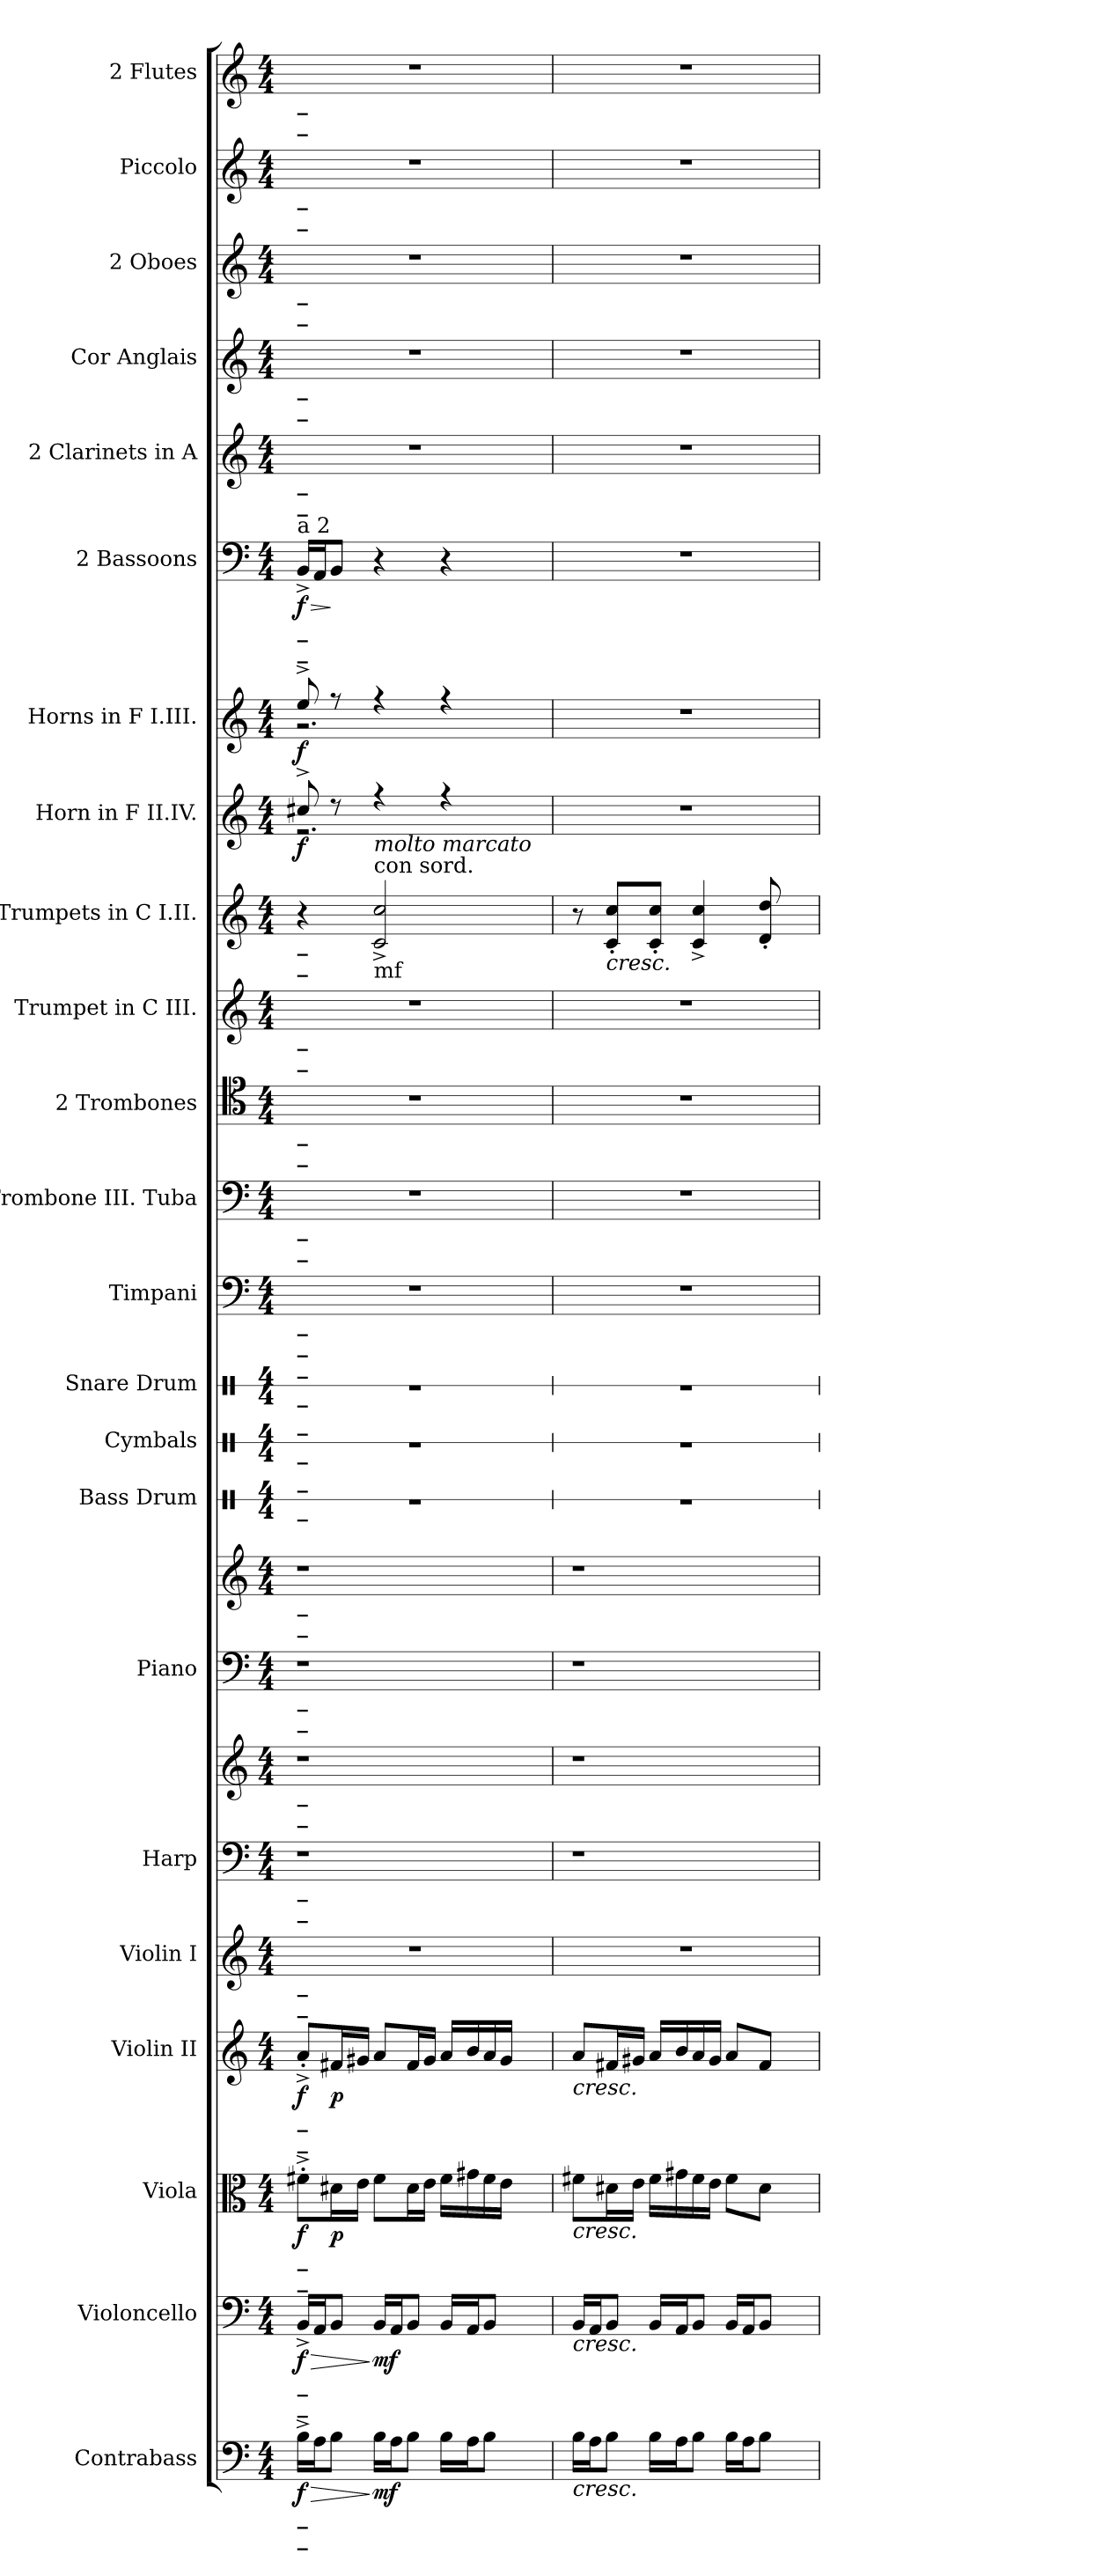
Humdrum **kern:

**kern	**dynam	**kern	**dynam	**kern	**dynam	**kern	**dynam	**kern	**kern	**kern	**kern	**kern	**kern	**kern	**kern	**kern	**kern	**kern	**kern	**kern	**kern	**dynam	**kern	**dynam	**kern	**dynam	**kern	**kern	**kern	**kern	**kern
*part23	*part23	*part22	*part22	*part21	*part21	*part20	*part20	*part19	*part18	*part18	*part17	*part17	*part16	*part15	*part14	*part13	*part12	*part11	*part10	*part9	*part8	*part8	*part7	*part7	*part6	*part6	*part5	*part4	*part3	*part2	*part1
*staff25	*staff25	*staff24	*staff24	*staff23	*staff23	*staff22	*staff22	*staff21	*staff20	*staff19	*staff18	*staff17	*staff16	*staff15	*staff14	*staff13	*staff12	*staff11	*staff10	*staff9	*staff8	*staff8	*staff7	*staff7	*staff6	*staff6	*staff5	*staff4	*staff3	*staff2	*staff1
*I"Contrabass	*	*I"Violoncello	*	*I"Viola	*	*I"Violin II	*	*I"Violin I	*I"Harp	*	*I"Piano	*	*I"Bass Drum	*I"Cymbals	*I"Snare Drum	*I"Timpani	*I"Trombone III. Tuba	*I"2 Trombones	*I"Trumpet in C III.	*I"Trumpets in C I.II.	*I"Horn in F II.IV.	*	*I"Horns in F  I.III.	*	*I"2 Bassoons	*	*I"2 Clarinets in A	*I"Cor Anglais	*I"2 Oboes	*I"Piccolo	*I"2 Flutes
*I'Cb.	*	*I'Vc.	*	*I'Vla.	*	*I'Vln. II	*	*I'Vln. I	*I'Hp.	*	*I'Pno.	*	*I'B. D.	*I'Cym.	*I'S. D.	*I'Timp.	*I'3. Tbn. Tba.	*I'1.2. Tbn.	*	*	*I'3.4. Hn.	*	*I'1.2. Hn.	*	*I'1.2. Bsn.	*	*	*I'C. A.	*I'1.2. Ob.	*I'Picc.	*I'1.2. Fl.
!!LO:PB:g=z
*	*	*	*	*	*	*	*	*	*	*	*	*	*stria1	*stria1	*stria1	*	*	*	*	*	*	*	*	*	*	*	*	*	*	*	*
*clefF4	*	*clefF4	*	*clefC3	*	*clefG2	*	*clefG2	*clefF4	*clefG2	*clefF4	*clefG2	*clefX	*clefX	*clefX	*clefF4	*clefF4	*clefC4	*clefG2	*clefG2	*clefG2	*	*clefG2	*	*clefF4	*	*clefG2	*clefG2	*clefG2	*clefG2	*clefG2
*ITrd7c12	*	*	*	*	*	*	*	*	*	*	*	*	*	*	*	*	*	*	*	*	*ITrd4c7	*	*ITrd4c7	*	*	*	*ITrd2c3	*ITrd4c7	*	*ITrd-7c-12	*
*k[]	*	*k[]	*	*k[]	*	*k[]	*	*k[]	*k[]	*k[]	*k[]	*k[]	*k[]	*k[]	*k[]	*k[]	*k[]	*k[]	*k[]	*k[]	*k[b-]	*	*k[b-]	*	*k[]	*	*k[f#c#g#]	*k[b-]	*k[]	*k[]	*k[]
*M4/4	*	*M4/4	*	*M4/4	*	*M4/4	*	*M4/4	*M4/4	*M4/4	*M4/4	*M4/4	*M4/4	*M4/4	*M4/4	*M4/4	*M4/4	*M4/4	*M4/4	*M4/4	*M4/4	*	*M4/4	*	*M4/4	*	*M4/4	*M4/4	*M4/4	*M4/4	*M4/4
*MM132	*	*MM132	*	*MM132	*	*MM132	*	*MM132	*MM132	*MM132	*MM132	*MM132	*MM132	*MM132	*MM132	*MM132	*MM132	*MM132	*MM132	*MM132	*MM132	*	*MM132	*	*MM132	*	*MM132	*MM132	*MM132	*MM132	*MM132
=1	=1	=1	=1	=1	=1	=1	=1	=1	=1	=1	=1	=1	=1	=1	=1	=1	=1	=1	=1	=1	=1	=1	=1	=1	=1	=1	=1	=1	=1	=1	=1
!	!	!	!	!	!	!	!	!	!	!	!	!	!	!	!	!	!	!	!	!	!	!	!	!	!	!	!	!	!	!	!LO:TX:b:B:t=_
!	!	!	!	!	!	!	!	!	!	!	!	!	!	!	!	!	!	!	!	!	!	!	!	!	!	!	!	!	!	!	!LO:TX:b:B:t=_
!	!	!	!	!	!	!	!	!	!	!	!	!	!	!	!	!	!	!	!	!	!	!	!	!	!	!	!	!	!	!LO:TX:b:B:t=_	!
!	!	!	!	!	!	!	!	!	!	!	!	!	!	!	!	!	!	!	!	!	!	!	!	!	!	!	!	!	!	!LO:TX:b:B:t=_	!
!	!	!	!	!	!	!	!	!	!	!	!	!	!	!	!	!	!	!	!	!	!	!	!	!	!	!	!	!	!LO:TX:b:B:t=_	!	!
!	!	!	!	!	!	!	!	!	!	!	!	!	!	!	!	!	!	!	!	!	!	!	!	!	!	!	!	!	!LO:TX:b:B:t=_	!	!
!	!	!	!	!	!	!	!	!	!	!	!	!	!	!	!	!	!	!	!	!	!	!	!	!	!	!	!	!LO:TX:b:B:t=_	!	!	!
!	!	!	!	!	!	!	!	!	!	!	!	!	!	!	!	!	!	!	!	!	!	!	!	!	!	!	!	!LO:TX:b:B:t=_	!	!	!
!	!	!	!	!	!	!	!	!	!	!	!	!	!	!	!	!	!	!	!	!	!	!	!	!	!	!	!LO:TX:b:B:t=_	!	!	!	!
!	!	!	!	!	!	!	!	!	!	!	!	!	!	!	!	!	!	!	!	!	!	!	!	!	!	!	!LO:TX:b:B:t=_	!	!	!	!
!	!	!	!	!	!	!	!	!	!	!	!	!	!	!	!	!	!	!	!	!	!	!	!	!	!LO:TX:b:B:t=_	!	!	!	!	!	!
!	!	!	!	!	!	!	!	!	!	!	!	!	!	!	!	!	!	!	!	!	!	!	!	!	!LO:TX:b:B:t=_	!	!	!	!	!	!
!	!	!	!	!	!	!	!	!	!	!	!	!	!	!	!	!	!	!	!	!	!	!	!	!	!LO:TX:a:t=a 2	!	!	!	!	!	!
!	!	!	!	!	!	!	!	!	!	!	!	!	!	!	!	!	!	!	!	!	!	!	!LO:TX:b:B:t=_	!	!	!	!	!	!	!	!
!	!	!	!	!	!	!	!	!	!	!	!	!	!	!	!	!	!	!	!	!	!	!	!LO:TX:b:B:t=_	!	!	!	!	!	!	!	!
!	!	!	!	!	!	!	!	!	!	!	!	!	!	!	!	!	!	!	!	!	!LO:TX:b:B:t=_	!	!	!	!	!	!	!	!	!	!
!	!	!	!	!	!	!	!	!	!	!	!	!	!	!	!	!	!	!	!	!	!LO:TX:b:B:t=_	!	!	!	!	!	!	!	!	!	!
!	!	!	!	!	!	!	!	!	!	!	!	!	!	!	!	!	!	!	!	!LO:TX:b:B:t=_	!	!	!	!	!	!	!	!	!	!	!
!	!	!	!	!	!	!	!	!	!	!	!	!	!	!	!	!	!	!	!	!LO:TX:b:B:t=_	!	!	!	!	!	!	!	!	!	!	!
!	!	!	!	!	!	!	!	!	!	!	!	!	!	!	!	!	!	!	!LO:TX:b:B:t=_	!	!	!	!	!	!	!	!	!	!	!	!
!	!	!	!	!	!	!	!	!	!	!	!	!	!	!	!	!	!	!	!LO:TX:b:B:t=_	!	!	!	!	!	!	!	!	!	!	!	!
!	!	!	!	!	!	!	!	!	!	!	!	!	!	!	!	!	!	!LO:TX:b:B:t=_	!	!	!	!	!	!	!	!	!	!	!	!	!
!	!	!	!	!	!	!	!	!	!	!	!	!	!	!	!	!	!	!LO:TX:b:B:t=_	!	!	!	!	!	!	!	!	!	!	!	!	!
!	!	!	!	!	!	!	!	!	!	!	!	!	!	!	!	!	!LO:TX:b:B:t=_	!	!	!	!	!	!	!	!	!	!	!	!	!	!
!	!	!	!	!	!	!	!	!	!	!	!	!	!	!	!	!	!LO:TX:b:B:t=_	!	!	!	!	!	!	!	!	!	!	!	!	!	!
!	!	!	!	!	!	!	!	!	!	!	!	!	!	!	!	!LO:TX:b:B:t=_	!	!	!	!	!	!	!	!	!	!	!	!	!	!	!
!	!	!	!	!	!	!	!	!	!	!	!	!	!	!	!	!LO:TX:b:B:t=_	!	!	!	!	!	!	!	!	!	!	!	!	!	!	!
!	!	!	!	!	!	!	!	!	!	!	!	!	!	!	!LO:TX:a:B:t=_	!	!	!	!	!	!	!	!	!	!	!	!	!	!	!	!
!	!	!	!	!	!	!	!	!	!	!	!	!	!	!	!LO:TX:b:B:t=_	!	!	!	!	!	!	!	!	!	!	!	!	!	!	!	!
!	!	!	!	!	!	!	!	!	!	!	!	!	!	!LO:TX:a:B:t=_	!	!	!	!	!	!	!	!	!	!	!	!	!	!	!	!	!
!	!	!	!	!	!	!	!	!	!	!	!	!	!	!LO:TX:b:B:t=_	!	!	!	!	!	!	!	!	!	!	!	!	!	!	!	!	!
!	!	!	!	!	!	!	!	!	!	!	!	!	!LO:TX:a:B:t=_	!	!	!	!	!	!	!	!	!	!	!	!	!	!	!	!	!	!
!	!	!	!	!	!	!	!	!	!	!	!	!	!LO:TX:b:B:t=_	!	!	!	!	!	!	!	!	!	!	!	!	!	!	!	!	!	!
!	!	!	!	!	!	!	!	!	!	!	!	!LO:TX:b:B:t=_	!	!	!	!	!	!	!	!	!	!	!	!	!	!	!	!	!	!	!
!	!	!	!	!	!	!	!	!	!	!	!	!LO:TX:b:B:t=_	!	!	!	!	!	!	!	!	!	!	!	!	!	!	!	!	!	!	!
!	!	!	!	!	!	!	!	!	!	!	!LO:TX:b:B:t=_	!	!	!	!	!	!	!	!	!	!	!	!	!	!	!	!	!	!	!	!
!	!	!	!	!	!	!	!	!	!	!	!LO:TX:b:B:t=_	!	!	!	!	!	!	!	!	!	!	!	!	!	!	!	!	!	!	!	!
!	!	!	!	!	!	!	!	!	!	!LO:TX:b:B:t=_	!	!	!	!	!	!	!	!	!	!	!	!	!	!	!	!	!	!	!	!	!
!	!	!	!	!	!	!	!	!	!	!LO:TX:b:B:t=_	!	!	!	!	!	!	!	!	!	!	!	!	!	!	!	!	!	!	!	!	!
!	!	!	!	!	!	!	!	!	!LO:TX:b:B:t=_	!	!	!	!	!	!	!	!	!	!	!	!	!	!	!	!	!	!	!	!	!	!
!	!	!	!	!	!	!	!	!	!LO:TX:b:B:t=_	!	!	!	!	!	!	!	!	!	!	!	!	!	!	!	!	!	!	!	!	!	!
!	!	!	!	!	!	!	!	!LO:TX:b:B:t=_	!	!	!	!	!	!	!	!	!	!	!	!	!	!	!	!	!	!	!	!	!	!	!
!	!	!	!	!	!	!	!	!LO:TX:b:B:t=_	!	!	!	!	!	!	!	!	!	!	!	!	!	!	!	!	!	!	!	!	!	!	!
!	!	!	!	!	!	!LO:TX:b:B:t=_	!	!	!	!	!	!	!	!	!	!	!	!	!	!	!	!	!	!	!	!	!	!	!	!	!
!	!	!	!	!	!	!LO:TX:b:B:t=_	!	!	!	!	!	!	!	!	!	!	!	!	!	!	!	!	!	!	!	!	!	!	!	!	!
!	!	!	!	!LO:TX:b:B:t=_	!	!	!	!	!	!	!	!	!	!	!	!	!	!	!	!	!	!	!	!	!	!	!	!	!	!	!
!	!	!	!	!LO:TX:b:B:t=_	!	!	!	!	!	!	!	!	!	!	!	!	!	!	!	!	!	!	!	!	!	!	!	!	!	!	!
!	!	!LO:TX:b:B:t=_	!	!	!	!	!	!	!	!	!	!	!	!	!	!	!	!	!	!	!	!	!	!	!	!	!	!	!	!	!
!	!	!LO:TX:b:B:t=_	!	!	!	!	!	!	!	!	!	!	!	!	!	!	!	!	!	!	!	!	!	!	!	!	!	!	!	!	!
!LO:TX:b:B:t=_	!	!	!	!	!	!	!	!	!	!	!	!	!	!	!	!	!	!	!	!	!	!	!	!	!	!	!	!	!	!	!
!LO:TX:b:B:t=_	!	!	!	!	!	!	!	!	!	!	!	!	!	!	!	!	!	!	!	!	!	!	!	!	!	!	!	!	!	!	!
!	!LO:HP:b	!	!LO:HP:b	!	!	!	!	!LO:N:vis=1	!LO:N:vis=1	!LO:N:vis=1	!LO:N:vis=1	!LO:N:vis=1	!LO:N:vis=1	!LO:N:vis=1	!LO:N:vis=1	!LO:N:vis=1	!LO:N:vis=1	!LO:N:vis=1	!LO:N:vis=1	!	!	!	!	!	!	!LO:HP:b	!LO:N:vis=1	!LO:N:vis=1	!LO:N:vis=1	!LO:N:vis=1	!LO:N:vis=1
*	*	*	*	*	*	*	*	*	*	*	*	*	*	*	*	*	*	*	*	*	*^	*	*^	*	*	*	*	*	*	*	*
16BB^i\LL	> f	16BB^i/LL	> f	8f#X'^i\L	f	8a'^i/L	f	1r	2.r	2.r	2.r	2.r	1r	1r	1r	1r	1r	1r	1r	4r	8f#X^i/	2.r	f	8a^i/	2.r	f	16BB^i/LL	> f	1r	1r	1r	1r	1r
16AAi\J	.	16AAi/J	.	.	.	.	.	.	.	.	.	.	.	.	.	.	.	.	.	.	.	.	.	.	.	.	16AAi/J	.	.	.	.	.	.
8BBi\J	.	8BBi/J	.	16d#Xi\L	p	16f#Xi/L	p	.	.	.	.	.	.	.	.	.	.	.	.	.	8r	.	.	8r	.	.	8BBi/J	]	.	.	.	.	.
.	.	.	.	16ei\JJ	.	16g#Xi/JJ	.	.	.	.	.	.	.	.	.	.	.	.	.	.	.	.	.	.	.	.	.	.	.	.	.	.	.
!	!	!	!	!	!	!	!	!	!	!	!	!	!	!	!	!	!	!	!	!LO:TX:a:t=con sord.	!	!	!	!	!	!	!	!	!	!	!	!	!
!	!	!	!	!	!	!	!	!	!	!	!	!	!	!	!	!	!	!	!	!LO:TX:b:t=mf	!	!	!	!	!	!	!	!	!	!	!	!	!
!	!	!	!	!	!	!	!	!	!	!	!	!	!	!	!	!	!	!	!	!LO:TX:i:t=molto marcato	!	!	!	!	!	!	!	!	!	!	!	!	!
16BBi\LL	] mf	16BBi/LL	] mf	8f#i\L	.	8ai/L	.	.	.	.	.	.	.	.	.	.	.	.	.	2ci/^ 2cci^	4r	.	.	4r	.	.	4r	.	.	.	.	.	.
16AAi\J	.	16AAi/J	.	.	.	.	.	.	.	.	.	.	.	.	.	.	.	.	.	.	.	.	.	.	.	.	.	.	.	.	.	.	.
8BBi\J	.	8BBi/J	.	16d#i\L	.	16f#i/L	.	.	.	.	.	.	.	.	.	.	.	.	.	.	.	.	.	.	.	.	.	.	.	.	.	.	.
.	.	.	.	16ei\JJ	.	16g#i/JJ	.	.	.	.	.	.	.	.	.	.	.	.	.	.	.	.	.	.	.	.	.	.	.	.	.	.	.
16BBi\LL	.	16BBi/LL	.	16f#i\LL	.	16ai/LL	.	.	.	.	.	.	.	.	.	.	.	.	.	.	4r	.	.	4r	.	.	4r	.	.	.	.	.	.
16AAi\J	.	16AAi/J	.	16g#Xi\	.	16bi/	.	.	.	.	.	.	.	.	.	.	.	.	.	.	.	.	.	.	.	.	.	.	.	.	.	.	.
8BBi\J	.	8BBi/J	.	16f#i\	.	16ai/	.	.	.	.	.	.	.	.	.	.	.	.	.	.	.	.	.	.	.	.	.	.	.	.	.	.	.
.	.	.	.	16ei\JJ	.	16g#i/JJ	.	.	.	.	.	.	.	.	.	.	.	.	.	.	.	.	.	.	.	.	.	.	.	.	.	.	.
4ryy	.	4ryy	.	4ryy	.	4ryy	.	.	4ryy	4ryy	4ryy	4ryy	.	.	.	.	.	.	.	4ryy	4ryy	4ryy	.	4ryy	4ryy	.	4ryy	.	.	.	.	.	.
=2	=2	=2	=2	=2	=2	=2	=2	=2	=2	=2	=2	=2	=2	=2	=2	=2	=2	=2	=2	=2	=2	=2	=2	=2	=2	=2	=2	=2	=2	=2	=2	=2	=2
!	!	!	!	!	!	!LO:TX:b:i:t=cresc.	!	!	!	!	!	!	!	!	!	!	!	!	!	!	!	!	!	!	!	!	!	!	!	!	!	!	!
!	!	!	!	!LO:TX:b:i:t=cresc.	!	!	!	!	!	!	!	!	!	!	!	!	!	!	!	!	!	!	!	!	!	!	!	!	!	!	!	!	!
!	!	!LO:TX:b:i:t=cresc.	!	!	!	!	!	!	!	!	!	!	!	!	!	!	!	!	!	!	!	!	!	!	!	!	!	!	!	!	!	!	!
!LO:TX:b:i:t=cresc.	!	!	!	!	!	!	!	!	!	!	!	!	!	!	!	!	!	!	!	!	!	!	!	!	!	!	!	!	!	!	!	!	!
!	!	!	!	!	!	!	!	!LO:N:vis=1	!LO:N:vis=1	!LO:N:vis=1	!LO:N:vis=1	!LO:N:vis=1	!LO:N:vis=1	!LO:N:vis=1	!LO:N:vis=1	!LO:N:vis=1	!LO:N:vis=1	!LO:N:vis=1	!LO:N:vis=1	!	!LO:N:vis=1	!	!	!LO:N:vis=1	!	!	!LO:N:vis=1	!	!LO:N:vis=1	!LO:N:vis=1	!LO:N:vis=1	!LO:N:vis=1	!LO:N:vis=1
*	*	*	*	*	*	*	*	*	*	*	*	*	*	*	*	*	*	*	*	*	*v	*v	*	*	*	*	*	*	*	*	*	*	*
*	*	*	*	*	*	*	*	*	*	*	*	*	*	*	*	*	*	*	*	*	*	*	*v	*v	*	*	*	*	*	*	*	*
16BBi\LL	.	16BBi/LL	.	8f#Xi\L	.	8ai/L	.	1r	2.r	2.r	2.r	2.r	1r	1r	1r	1r	1r	1r	1r	8r	1r	.	1r	.	1r	.	1r	1r	1r	1r	1r
16AAi\J	.	16AAi/J	.	.	.	.	.	.	.	.	.	.	.	.	.	.	.	.	.	.	.	.	.	.	.	.	.	.	.	.	.
!	!	!	!	!	!	!	!	!	!	!	!	!	!	!	!	!	!	!	!	!LO:TX:b:i:t=cresc.	!	!	!	!	!	!	!	!	!	!	!
8BBi\J	.	8BBi/J	.	16d#Xi\L	.	16f#Xi/L	.	.	.	.	.	.	.	.	.	.	.	.	.	8ci/' 8cci'L	.	.	.	.	.	.	.	.	.	.	.
.	.	.	.	16ei\JJ	.	16g#Xi/JJ	.	.	.	.	.	.	.	.	.	.	.	.	.	.	.	.	.	.	.	.	.	.	.	.	.
16BBi\LL	.	16BBi/LL	.	16f#i\LL	.	16ai/LL	.	.	.	.	.	.	.	.	.	.	.	.	.	8ci/' 8cci'J	.	.	.	.	.	.	.	.	.	.	.
16AAi\J	.	16AAi/J	.	16g#Xi\	.	16bi/	.	.	.	.	.	.	.	.	.	.	.	.	.	.	.	.	.	.	.	.	.	.	.	.	.
8BBi\J	.	8BBi/J	.	16f#i\	.	16ai/	.	.	.	.	.	.	.	.	.	.	.	.	.	4ci/^ 4cci^	.	.	.	.	.	.	.	.	.	.	.
.	.	.	.	16ei\JJ	.	16g#i/JJ	.	.	.	.	.	.	.	.	.	.	.	.	.	.	.	.	.	.	.	.	.	.	.	.	.
16BBi\LL	.	16BBi/LL	.	8f#i\L	.	8ai/L	.	.	.	.	.	.	.	.	.	.	.	.	.	.	.	.	.	.	.	.	.	.	.	.	.
16AAi\J	.	16AAi/J	.	.	.	.	.	.	.	.	.	.	.	.	.	.	.	.	.	.	.	.	.	.	.	.	.	.	.	.	.
8BBi\J	.	8BBi/J	.	8d#i\J	.	8f#i/J	.	.	.	.	.	.	.	.	.	.	.	.	.	8di/' 8ddi'	.	.	.	.	.	.	.	.	.	.	.
4ryy	.	4ryy	.	4ryy	.	4ryy	.	.	4ryy	4ryy	4ryy	4ryy	.	.	.	.	.	.	.	4ryy	.	.	.	.	.	.	.	.	.	.	.
=	=	=	=	=	=	=	=	=	=	=	=	=	=	=	=	=	=	=	=	=	=	=	=	=	=	=	=	=	=	=	=
*-	*-	*-	*-	*-	*-	*-	*-	*-	*-	*-	*-	*-	*-	*-	*-	*-	*-	*-	*-	*-	*-	*-	*-	*-	*-	*-	*-	*-	*-	*-	*-
